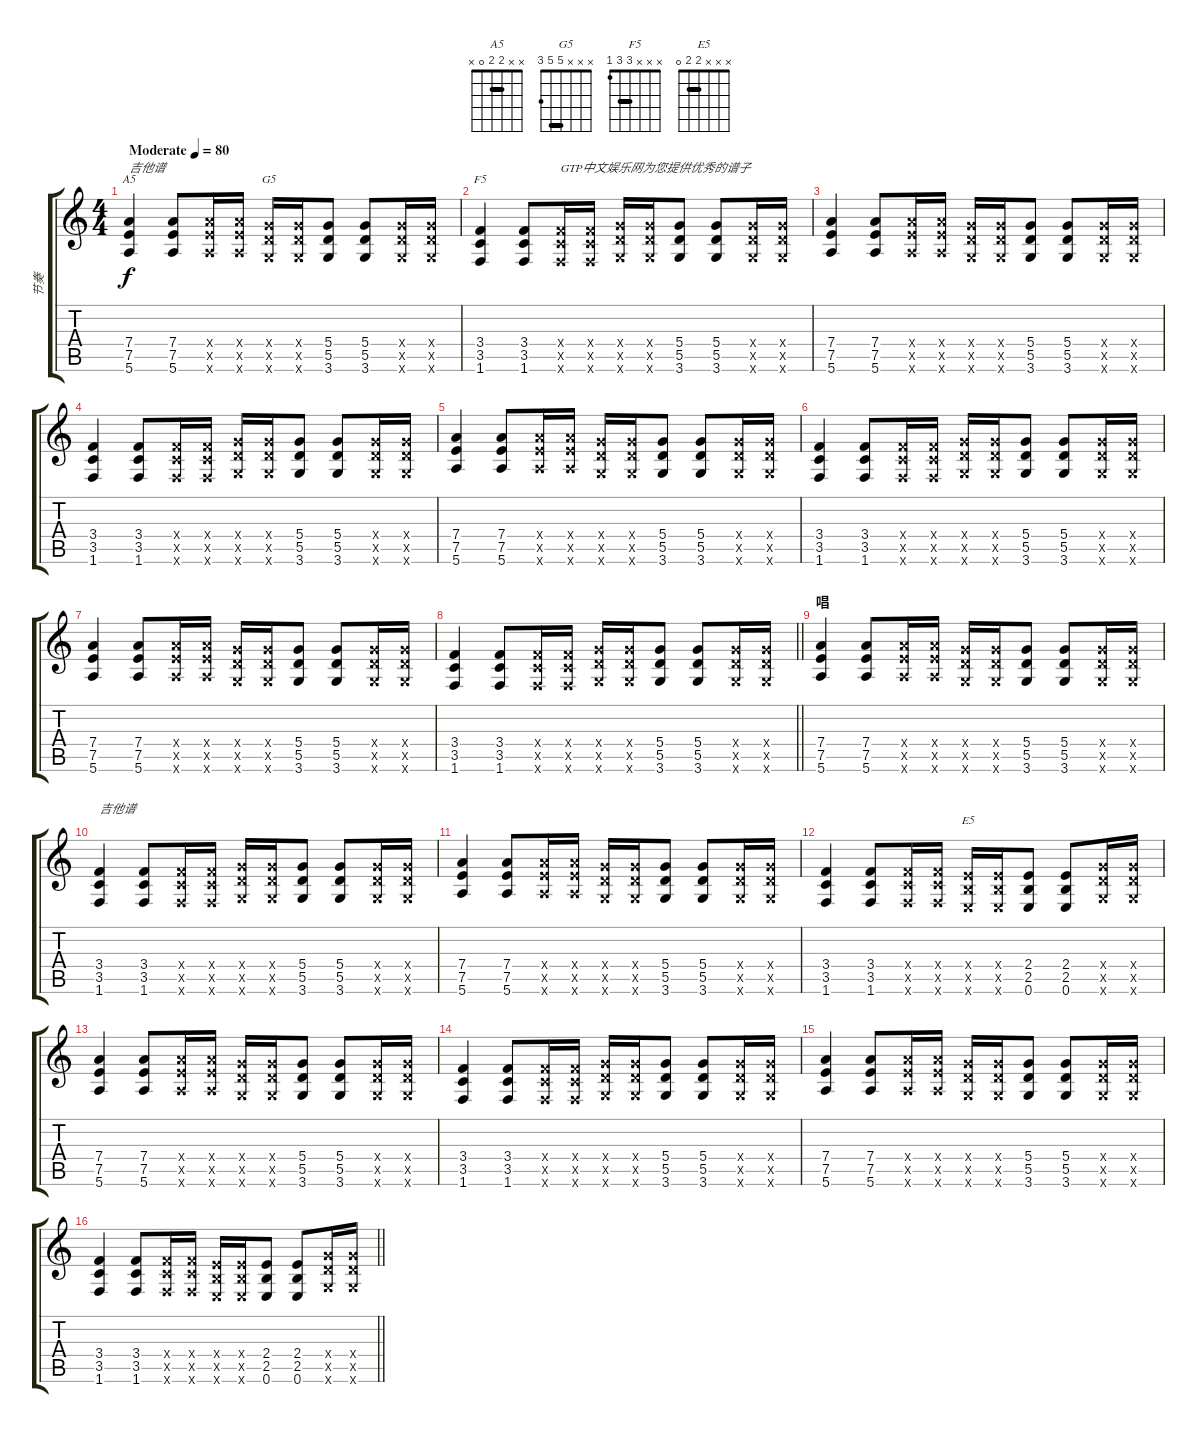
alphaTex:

\track ("节奏" "节奏") {instrument overdrivenguitar}
\staff {score tabs}
\tuning (E4 B3 G3 D3 A2 E2) {hide}
\chord ("A5" x x 2 2 0 x) {barre 2}
\chord ("G5" x x x 5 5 3) {barre 5}
\chord ("F5" x x x 3 3 1) {barre 3}
\chord ("E5" x x x 2 2 0) {barre 2}
\ts (4 4)
\tempo (80 "Moderate")
\clef g2
\ks c
(7.4 7.5 5.6).4{ch "A5" txt "吉他谱" dy f instrument overdrivenguitar} (7.4 7.5 5.6).8 (7.4{x} 7.5{x} 5.6{x}).16 (7.4{x} 7.5{x} 5.6{x}).16 (5.4{x} 5.5{x} 3.6{x}).16{ch "G5"} (5.4{x} 5.5{x} 3.6{x}).16 (5.4 5.5 3.6).8 (5.4 5.5 3.6).8 (5.4{x} 5.5{x} 3.6{x}).16 (5.4{x} 5.5{x} 3.6{x}).16 |
(3.4 3.5 1.6).4{ch "F5"} (3.4 3.5 1.6).8 (3.4{x} 3.5{x} 1.6{x}).16{txt "GTP中文娱乐网为您提供优秀的谱子"} (3.4{x} 3.5{x} 1.6{x}).16 (5.4{x} 5.5{x} 3.6{x}).16 (5.4{x} 5.5{x} 3.6{x}).16 (5.4 5.5 3.6).8 (5.4 5.5 3.6).8 (5.4{x} 5.5{x} 3.6{x}).16 (5.4{x} 5.5{x} 3.6{x}).16 |
(7.4 7.5 5.6).4 (7.4 7.5 5.6).8 (7.4{x} 7.5{x} 5.6{x}).16 (7.4{x} 7.5{x} 5.6{x}).16 (5.4{x} 5.5{x} 3.6{x}).16 (5.4{x} 5.5{x} 3.6{x}).16 (5.4 5.5 3.6).8 (5.4 5.5 3.6).8 (5.4{x} 5.5{x} 3.6{x}).16 (5.4{x} 5.5{x} 3.6{x}).16 |
(3.4 3.5 1.6).4 (3.4 3.5 1.6).8 (3.4{x} 3.5{x} 1.6{x}).16 (3.4{x} 3.5{x} 1.6{x}).16 (5.4{x} 5.5{x} 3.6{x}).16 (5.4{x} 5.5{x} 3.6{x}).16 (5.4 5.5 3.6).8 (5.4 5.5 3.6).8 (5.4{x} 5.5{x} 3.6{x}).16 (5.4{x} 5.5{x} 3.6{x}).16 |
(7.4 7.5 5.6).4 (7.4 7.5 5.6).8 (7.4{x} 7.5{x} 5.6{x}).16 (7.4{x} 7.5{x} 5.6{x}).16 (5.4{x} 5.5{x} 3.6{x}).16 (5.4{x} 5.5{x} 3.6{x}).16 (5.4 5.5 3.6).8 (5.4 5.5 3.6).8 (5.4{x} 5.5{x} 3.6{x}).16 (5.4{x} 5.5{x} 3.6{x}).16 |
(3.4 3.5 1.6).4 (3.4 3.5 1.6).8 (3.4{x} 3.5{x} 1.6{x}).16 (3.4{x} 3.5{x} 1.6{x}).16 (5.4{x} 5.5{x} 3.6{x}).16 (5.4{x} 5.5{x} 3.6{x}).16 (5.4 5.5 3.6).8 (5.4 5.5 3.6).8 (5.4{x} 5.5{x} 3.6{x}).16 (5.4{x} 5.5{x} 3.6{x}).16 |
(7.4 7.5 5.6).4 (7.4 7.5 5.6).8 (7.4{x} 7.5{x} 5.6{x}).16 (7.4{x} 7.5{x} 5.6{x}).16 (5.4{x} 5.5{x} 3.6{x}).16 (5.4{x} 5.5{x} 3.6{x}).16 (5.4 5.5 3.6).8 (5.4 5.5 3.6).8 (5.4{x} 5.5{x} 3.6{x}).16 (5.4{x} 5.5{x} 3.6{x}).16 |
\barLineRight lightlight
(3.4 3.5 1.6).4 (3.4 3.5 1.6).8 (3.4{x} 3.5{x} 1.6{x}).16 (3.4{x} 3.5{x} 1.6{x}).16 (5.4{x} 5.5{x} 3.6{x}).16 (5.4{x} 5.5{x} 3.6{x}).16 (5.4 5.5 3.6).8 (5.4 5.5 3.6).8 (5.4{x} 5.5{x} 3.6{x}).16 (5.4{x} 5.5{x} 3.6{x}).16 |
\section ("" "唱")
(7.4 7.5 5.6).4 (7.4 7.5 5.6).8 (7.4{x} 7.5{x} 5.6{x}).16 (7.4{x} 7.5{x} 5.6{x}).16 (5.4{x} 5.5{x} 3.6{x}).16 (5.4{x} 5.5{x} 3.6{x}).16 (5.4 5.5 3.6).8 (5.4 5.5 3.6).8 (5.4{x} 5.5{x} 3.6{x}).16 (5.4{x} 5.5{x} 3.6{x}).16 |
(3.4 3.5 1.6).4{txt "吉他谱"} (3.4 3.5 1.6).8 (3.4{x} 3.5{x} 1.6{x}).16 (3.4{x} 3.5{x} 1.6{x}).16 (5.4{x} 5.5{x} 3.6{x}).16 (5.4{x} 5.5{x} 3.6{x}).16 (5.4 5.5 3.6).8 (5.4 5.5 3.6).8 (5.4{x} 5.5{x} 3.6{x}).16 (5.4{x} 5.5{x} 3.6{x}).16 |
(7.4 7.5 5.6).4 (7.4 7.5 5.6).8 (7.4{x} 7.5{x} 5.6{x}).16 (7.4{x} 7.5{x} 5.6{x}).16 (5.4{x} 5.5{x} 3.6{x}).16 (5.4{x} 5.5{x} 3.6{x}).16 (5.4 5.5 3.6).8 (5.4 5.5 3.6).8 (5.4{x} 5.5{x} 3.6{x}).16 (5.4{x} 5.5{x} 3.6{x}).16 |
(3.4 3.5 1.6).4 (3.4 3.5 1.6).8 (3.4{x} 3.5{x} 1.6{x}).16 (3.4{x} 3.5{x} 1.6{x}).16 (2.4{x} 2.5{x} 0.6{x}).16{ch "E5"} (2.4{x} 2.5{x} 0.6{x}).16 (2.4 2.5 0.6).8 (2.4 2.5 0.6).8 (5.4{x} 5.5{x} 3.6{x}).16 (5.4{x} 5.5{x} 3.6{x}).16 |
(7.4 7.5 5.6).4 (7.4 7.5 5.6).8 (7.4{x} 7.5{x} 5.6{x}).16 (7.4{x} 7.5{x} 5.6{x}).16 (5.4{x} 5.5{x} 3.6{x}).16 (5.4{x} 5.5{x} 3.6{x}).16 (5.4 5.5 3.6).8 (5.4 5.5 3.6).8 (5.4{x} 5.5{x} 3.6{x}).16 (5.4{x} 5.5{x} 3.6{x}).16 |
(3.4 3.5 1.6).4 (3.4 3.5 1.6).8 (3.4{x} 3.5{x} 1.6{x}).16 (3.4{x} 3.5{x} 1.6{x}).16 (5.4{x} 5.5{x} 3.6{x}).16 (5.4{x} 5.5{x} 3.6{x}).16 (5.4 5.5 3.6).8 (5.4 5.5 3.6).8 (5.4{x} 5.5{x} 3.6{x}).16 (5.4{x} 5.5{x} 3.6{x}).16 |
(7.4 7.5 5.6).4 (7.4 7.5 5.6).8 (7.4{x} 7.5{x} 5.6{x}).16 (7.4{x} 7.5{x} 5.6{x}).16 (5.4{x} 5.5{x} 3.6{x}).16 (5.4{x} 5.5{x} 3.6{x}).16 (5.4 5.5 3.6).8 (5.4 5.5 3.6).8 (5.4{x} 5.5{x} 3.6{x}).16 (5.4{x} 5.5{x} 3.6{x}).16 |
\barLineRight lightlight
(3.4 3.5 1.6).4 (3.4 3.5 1.6).8 (3.4{x} 3.5{x} 1.6{x}).16 (3.4{x} 3.5{x} 1.6{x}).16 (2.4{x} 2.5{x} 0.6{x}).16 (2.4{x} 2.5{x} 0.6{x}).16 (2.4 2.5 0.6).8 (2.4 2.5 0.6).8 (5.4{x} 5.5{x} 3.6{x}).16 (5.4{x} 5.5{x} 3.6{x}).16
